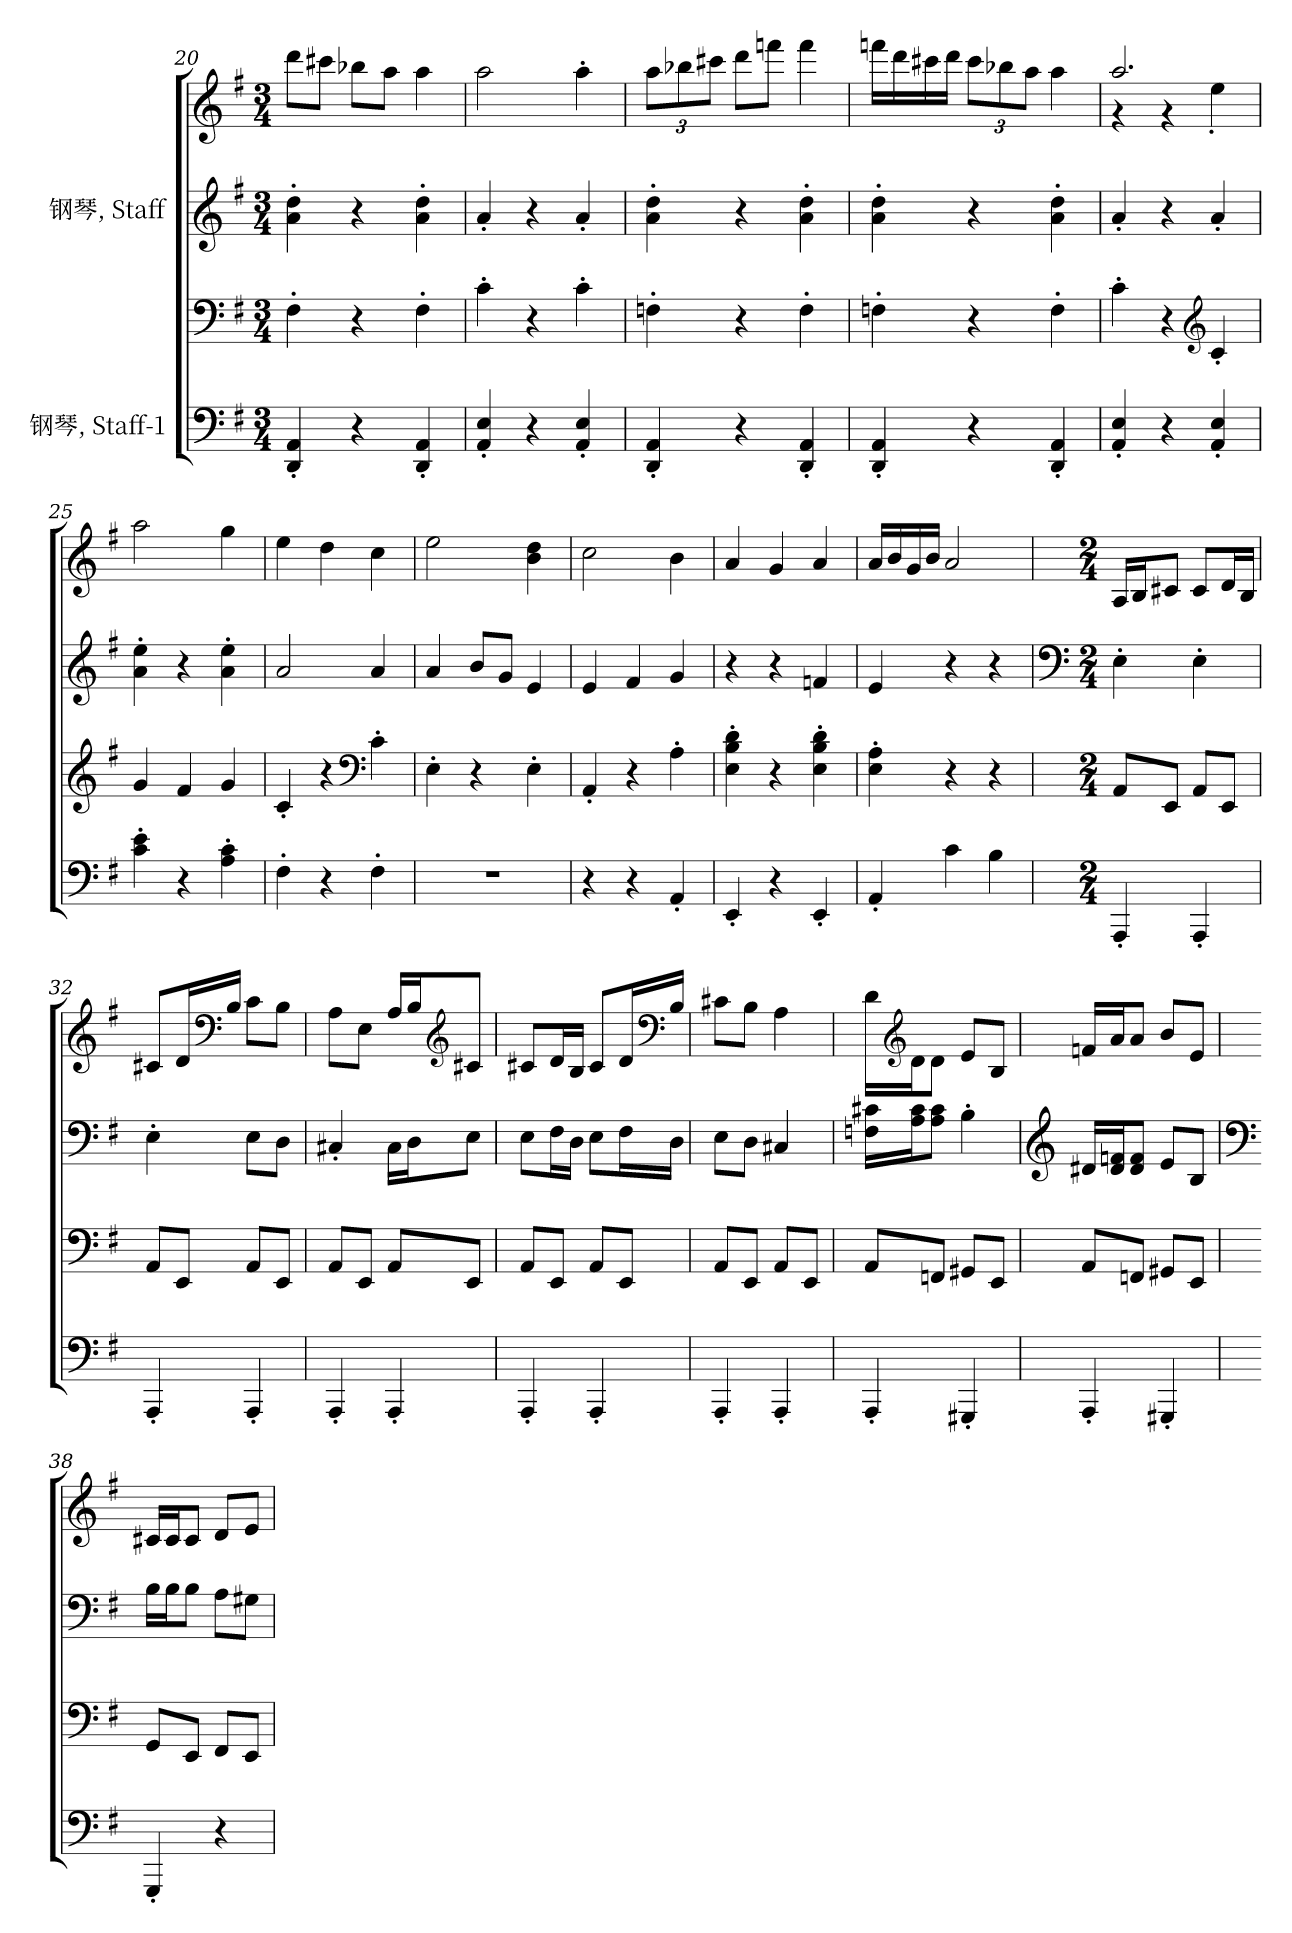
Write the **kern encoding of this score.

**kern	**kern	**kern	**kern
*part2	*part2	*part1	*part1
*staff4	*staff3	*staff2	*staff1
*I"钢琴, Staff-1	*	*I"钢琴, Staff	*
*clefF4	*clefF4	*clefG2	*clefG2
*k[f#]	*k[f#]	*k[f#]	*k[f#]
*M3/4	*M3/4	*M3/4	*M3/4
=20	=20	=20	=20
4DD/' 4AA/'	4F#'\	4a\' 4dd\'	8ddd\L
.	.	.	8ccc#X\J
4r	4r	4r	8bb-X\L
.	.	.	8aa\J
4DD/' 4AA/'	4F#'\	4a\' 4dd\'	4aa\
!!LO:PB:g=z
=21	=21	=21	=21
4AA/' 4E/'	4c'\	4a'/	2aa\
4r	4r	4r	.
4AA/' 4E/'	4c'\	4a'/	4aa'\
=22	=22	=22	=22
*	*	*	*Xbrackettup
4DD/' 4AA/'	4Fn'\	4a\' 4dd\'	12aa\L
.	.	.	12bb-X\
.	.	.	12ccc#X\J
4r	4r	4r	8ddd\L
.	.	.	8fffn\J
4DD/' 4AA/'	4F'\	4a\' 4dd\'	4fff\
=23	=23	=23	=23
4DD/' 4AA/'	4Fn'\	4a\' 4dd\'	16fffn\LL
.	.	.	16ddd\
.	.	.	16ccc#X\
.	.	.	16ddd\JJ
4r	4r	4r	12ccc#\L
.	.	.	12bb-X\
.	.	.	12aa\J
4DD/' 4AA/'	4F'\	4a\' 4dd\'	4aa\
=24	=24	=24	=24
*	*	*	*^
4AA/' 4E/'	4c'\	4a'/	2.aa/	4r
4r	4r	4r	.	4r
*	*clefG2	*	*	*
4AA/' 4E/'	4c'/	4a'/	.	4ee'\
*	*	*	*v	*v
=25	=25	=25	=25
4c\' 4e\'	4g/	4a\' 4ee\'	2aa\
4r	4f#/	4r	.
4A\' 4c\'	4g/	4a\' 4ee\'	4gg\
=26	=26	=26	=26
4F#'\	4c'/	2a/	4ee\
4r	4r	.	4dd\
*	*clefF4	*	*
4F#'\	4c'\	4a/	4cc\
!!LO:LB:g=z
=27	=27	=27	=27
2.r	4E'\	4a/	2ee\
.	4r	8b/L	.
.	.	8g/J	.
.	4E'\	4e/	4b\ 4dd\
=28	=28	=28	=28
4r	4AA'/	4e/	2cc\
4r	4r	4f#/	.
4AA'/	4A'\	4g/	4b\
=29	=29	=29	=29
4EE'/	4E\' 4B\' 4d\'	4r	4a/
4r	4r	4r	4g/
4EE'/	4E\' 4B\' 4d\'	4fn/	4a/
=30	=30	=30	=30
4AA'/	4E\' 4A\'	4e/	16a/LL
.	.	.	16b/
.	.	.	16g/
.	.	.	16b/JJ
4c\	4r	4r	2a/
4B\	4r	4r	.
=31	=31	=31	=31
*	*	*clefF4	*
*M2/4	*M2/4	*M2/4	*M2/4
*	*	*	*MM150
4AAA'/	8AA/L	4E'\	16A/LL
.	.	.	16B/J
.	8EE/J	.	8c#X/J
4AAA'/	8AA/L	4E'\	8c#/L
.	8EE/J	.	16d/L
.	.	.	16B/JJ
=32	=32	=32	=32
4AAA'/	8AA/L	4E'\	8c#X/L
.	8EE/J	.	16d/L
*	*	*	*clefF4
.	.	.	16B/JJ
4AAA'/	8AA/L	8E\L	8c#\L
.	8EE/J	8D\J	8B\J
!!LO:LB:g=z
=33	=33	=33	=33
4AAA'/	8AA/L	4C#X'/	8A\L
.	8EE/J	.	8E\J
4AAA'/	8AA/L	16C#\LL	16A/LL
.	.	16D\J	16B/J
*	*	*	*clefG2
.	8EE/J	8E\J	8c#X/J
=34	=34	=34	=34
4AAA'/	8AA/L	8E\L	8c#X/L
.	8EE/J	16F#\L	16d/L
.	.	16D\JJ	16B/JJ
4AAA'/	8AA/L	8E\L	8c#/L
.	8EE/J	16F#\L	16d/L
*	*	*	*clefF4
.	.	16D\JJ	16B/JJ
=35	=35	=35	=35
4AAA'/	8AA/L	8E\L	8c#X\L
.	8EE/J	8D\J	8B\J
4AAA'/	8AA/L	4C#X/	4A\
.	8EE/J	.	.
=36	=36	=36	=36
4AAA'/	8AA/L	16Fn\ 16c#X\LL	16d\LL
*	*	*	*clefG2
.	.	16A\ 16c#\J	16d\J
.	8FFn/J	8A\ 8c#\J	8d\J
4GGG#X'/	8GG#X/L	4B'\	8e/L
.	8EE/J	.	8B/J
=37	=37	=37	=37
*	*	*clefG2	*
4AAA'/	8AA/L	16d#X/LL	16fn/LL
.	.	16d#/ 16fn/J	16a/J
.	8FFn/J	8d#/ 8f/J	8a/J
4GGG#X'/	8GG#X/L	8e/L	8b/L
.	8EE/J	8B/J	8e/J
!!LO:PB:g=z
=38	=38	=38	=38
*	*	*clefF4	*
4GGG'/	8GG/L	16B\LL	16c#X/LL
.	.	16B\J	16c#/J
.	8EE/J	8B\J	8c#/J
4r	8FF#/L	8A\L	8d/L
.	8EE/J	8G#X\J	8e/J
=	=	=	=
*-	*-	*-	*-
